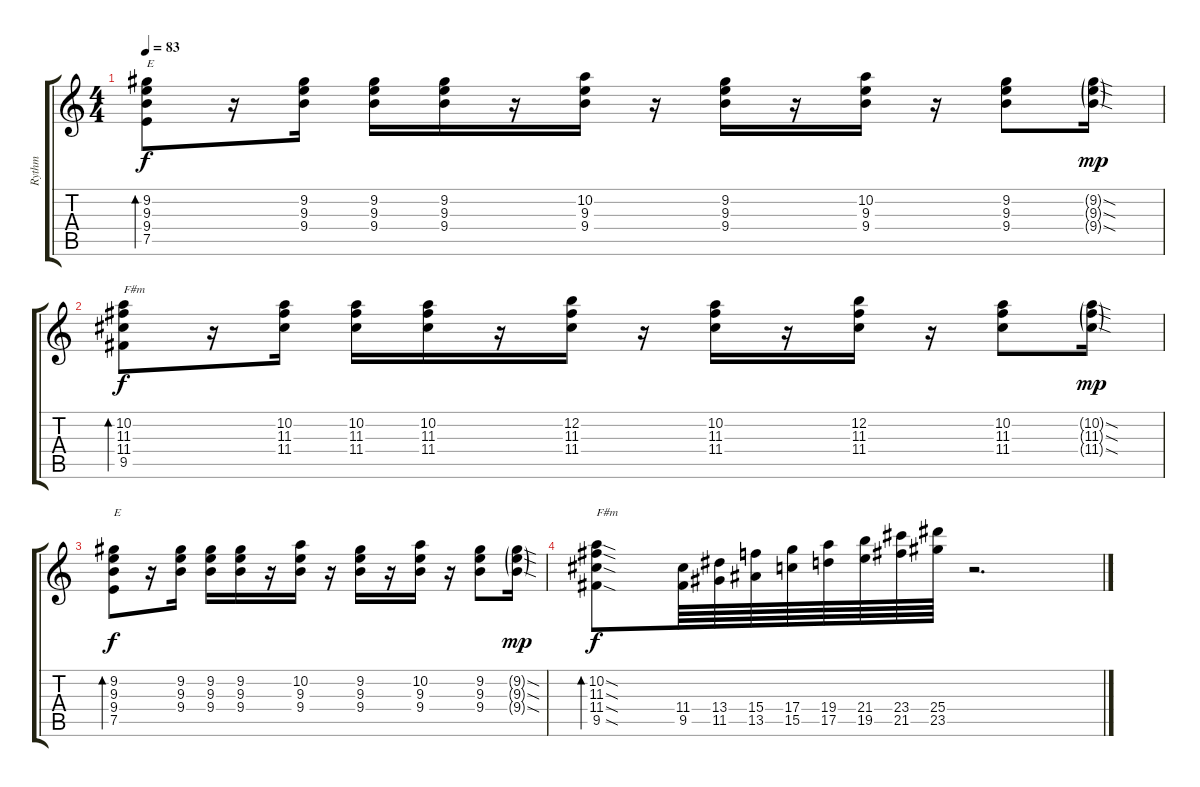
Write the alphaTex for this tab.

\track ("Rythm" "Rythm") {instrument distortionguitar}
\staff {score tabs}
\tuning (E4 B3 G3 D3 A2 E2) {hide}
\ts (4 4)
\section ("" "")
\tempo 83
\clef g2
\ks c
(9.2 9.3 9.4 7.5).8{bd 60 txt "E" dy f} r.16 (9.2 9.3 9.4).16 (9.2 9.3 9.4).16 (9.2 9.3 9.4).16 r.16 (10.2 9.3 9.4).16 r.16 (9.2 9.3 9.4).16 r.16 (10.2 9.3 9.4).16 r.16 (9.2 9.3 9.4).8 (9.2{sod g} 9.3{sod g} 9.4{sod g}).16{dy mp} |
(10.2 11.3 11.4 9.5).8{bd 60 txt "F#m" dy f} r.16 (10.2 11.3 11.4).16 (10.2 11.3 11.4).16 (10.2 11.3 11.4).16 r.16 (12.2 11.3 11.4).16 r.16 (10.2 11.3 11.4).16 r.16 (12.2 11.3 11.4).16 r.16 (10.2 11.3 11.4).8 (10.2{sod g} 11.3{sod g} 11.4{sod g}).16{dy mp} |
(9.2 9.3 9.4 7.5).8{bd 60 txt "E" dy f} r.16 (9.2 9.3 9.4).16 (9.2 9.3 9.4).16 (9.2 9.3 9.4).16 r.16 (10.2 9.3 9.4).16 r.16 (9.2 9.3 9.4).16 r.16 (10.2 9.3 9.4).16 r.16 (9.2 9.3 9.4).8 (9.2{sod g} 9.3{sod g} 9.4{sod g}).16{dy mp} |
(10.2{sod} 11.3{sod} 11.4{sod} 9.5{sod}).8{bd 60 txt "F#m" dy f} (11.4 9.5).64{volume 14 instrument guitarfretnoise} (13.4 11.5).64 (15.4 13.5).64 (17.4 15.5).64 (19.4 17.5).64 (21.4 19.5).64 (23.4 21.5).64 (25.4 23.5).64 r.2{d}
